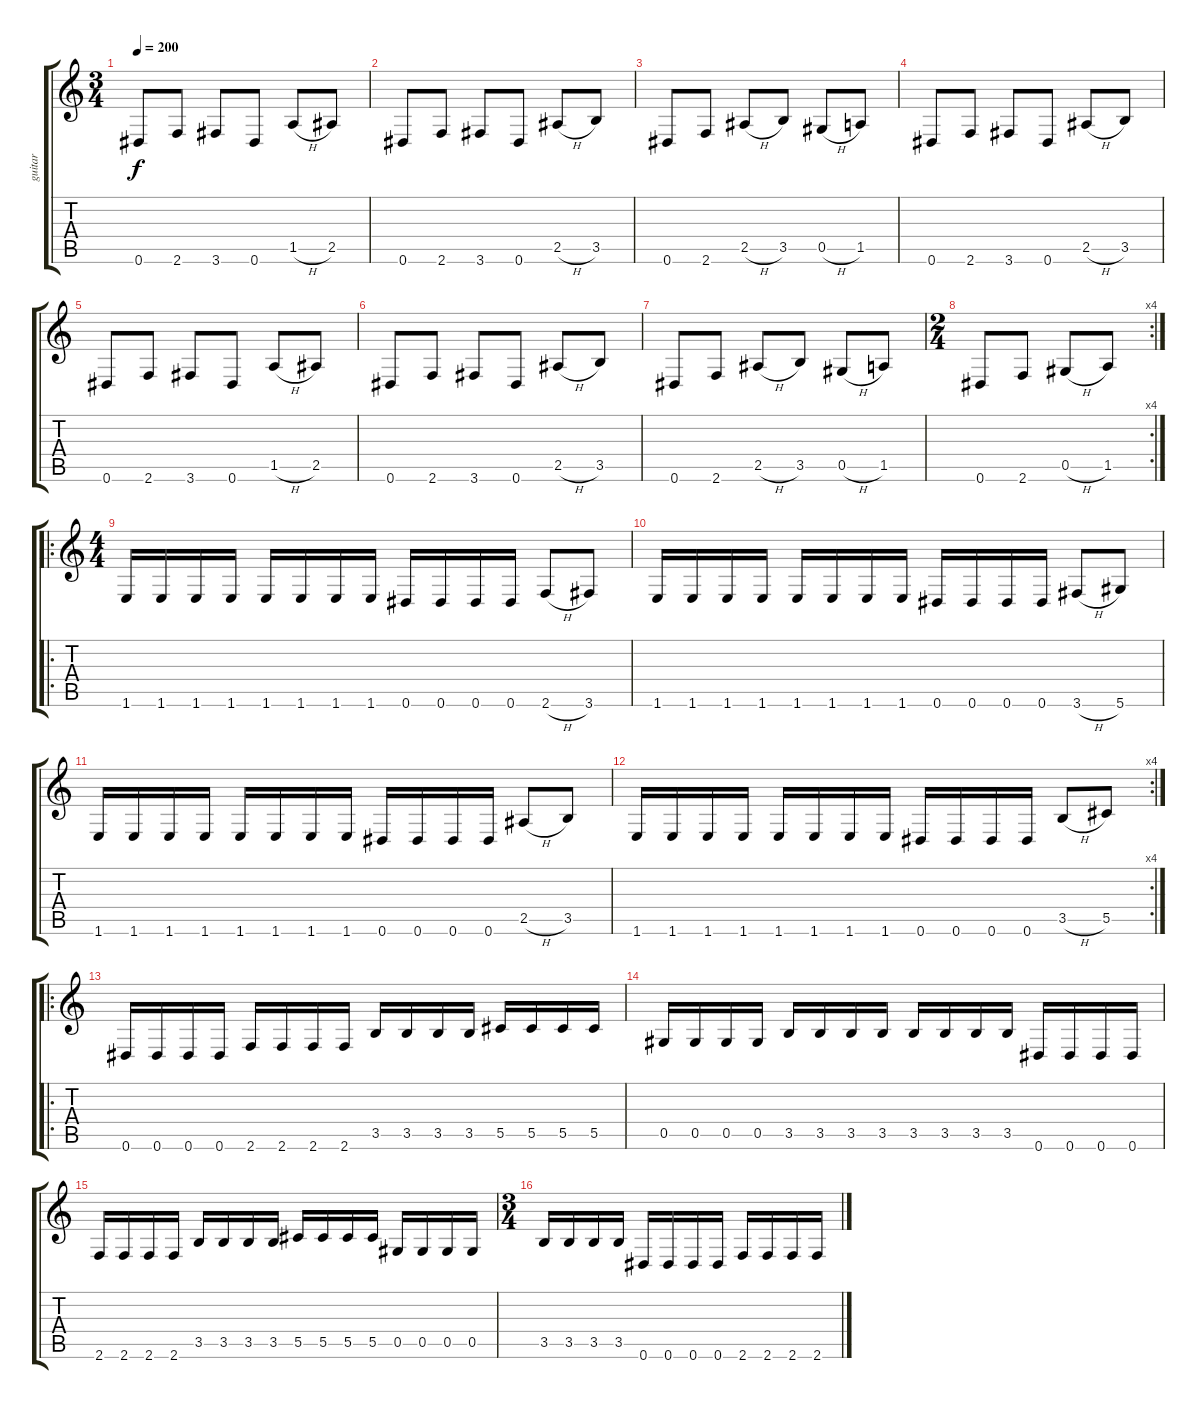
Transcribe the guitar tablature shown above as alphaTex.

\track ("guitar" "guitar") {instrument distortionguitar}
\staff {score tabs}
\tuning (Eb4 Bb3 Gb3 Db3 Ab2 Eb2) {hide}
\ts (3 4)
\tempo 200
\clef g2
\ks c
0.6.8{dy f} 2.6.8 3.6.8 0.6.8 1.5{h}.8 2.5.8 |
0.6.8 2.6.8 3.6.8 0.6.8 2.5{h}.8 3.5.8 |
0.6.8 2.6.8 2.5{h}.8 3.5.8 0.5{h}.8 1.5.8 |
0.6.8 2.6.8 3.6.8 0.6.8 2.5{h}.8 3.5.8 |
0.6.8 2.6.8 3.6.8 0.6.8 1.5{h}.8 2.5.8 |
0.6.8 2.6.8 3.6.8 0.6.8 2.5{h}.8 3.5.8 |
0.6.8 2.6.8 2.5{h}.8 3.5.8 0.5{h}.8 1.5.8 |
\rc 4
\ts (2 4)
0.6.8 2.6.8 0.5{h}.8 1.5.8 |
\ro
\ts (4 4)
1.6.16 1.6.16 1.6.16 1.6.16 1.6.16 1.6.16 1.6.16 1.6.16 0.6.16 0.6.16 0.6.16 0.6.16 2.6{h}.8 3.6.8 |
1.6.16 1.6.16 1.6.16 1.6.16 1.6.16 1.6.16 1.6.16 1.6.16 0.6.16 0.6.16 0.6.16 0.6.16 3.6{h}.8 5.6.8 |
1.6.16 1.6.16 1.6.16 1.6.16 1.6.16 1.6.16 1.6.16 1.6.16 0.6.16 0.6.16 0.6.16 0.6.16 2.5{h}.8 3.5.8 |
\rc 4
1.6.16 1.6.16 1.6.16 1.6.16 1.6.16 1.6.16 1.6.16 1.6.16 0.6.16 0.6.16 0.6.16 0.6.16 3.5{h}.8 5.5.8 |
\ro
0.6.16 0.6.16 0.6.16 0.6.16 2.6.16 2.6.16 2.6.16 2.6.16 3.5.16 3.5.16 3.5.16 3.5.16 5.5.16 5.5.16 5.5.16 5.5.16 |
0.5.16 0.5.16 0.5.16 0.5.16 3.5.16 3.5.16 3.5.16 3.5.16 3.5.16 3.5.16 3.5.16 3.5.16 0.6.16 0.6.16 0.6.16 0.6.16 |
2.6.16 2.6.16 2.6.16 2.6.16 3.5.16 3.5.16 3.5.16 3.5.16 5.5.16 5.5.16 5.5.16 5.5.16 0.5.16 0.5.16 0.5.16 0.5.16 |
\ts (3 4)
3.5.16 3.5.16 3.5.16 3.5.16 0.6.16 0.6.16 0.6.16 0.6.16 2.6.16 2.6.16 2.6.16 2.6.16
